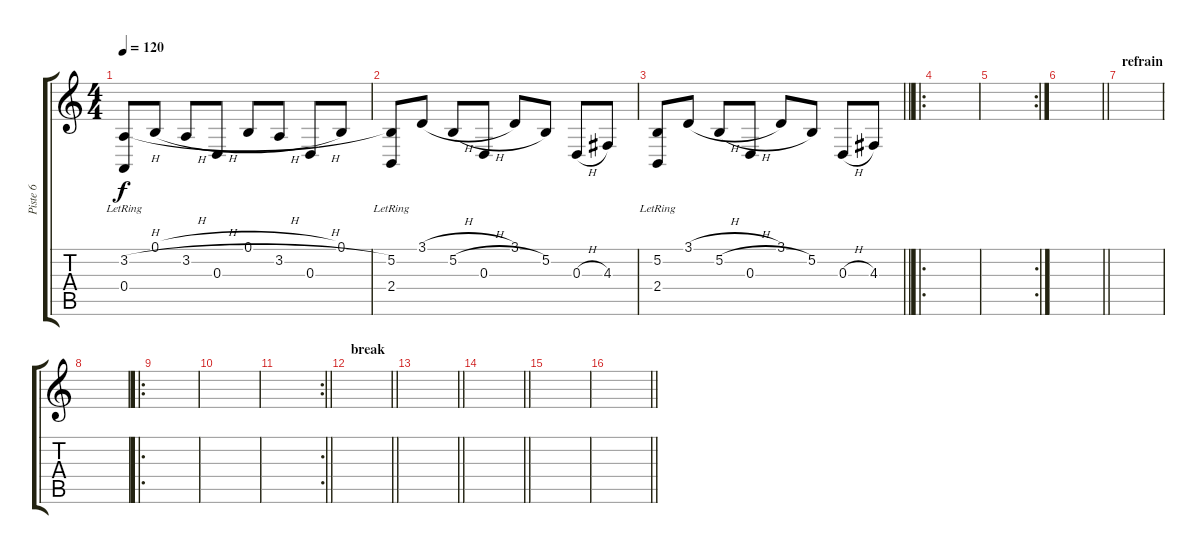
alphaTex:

\track ("Piste 6" "Piste 6") {instrument pizzicatostrings}
\staff {score tabs}
\tuning (B3 Gb3 D3 A2 E2 B1) {hide}
\ts (4 4)
\tempo 120
\clef g2
\ks c
(3.2{h} 0.4{lr}).8{dy f} 0.1{h}.8 3.2{h}.8 0.3.8 0.1{h}.8 3.2{h}.8 0.3.8 0.1.8 |
(5.2 2.4{lr}).8 3.1{h}.8 5.2{h}.8 0.3.8 3.1.8 5.2.8 0.3{h}.8 4.3.8 |
\barLineRight lightlight
(5.2 2.4{lr}).8 3.1{h}.8 5.2{h}.8 0.3.8 3.1.8 5.2.8 0.3{h}.8 4.3.8 |
\ro
|
\rc 2
|
\barLineRight lightlight
|
\section ("" "refrain")
|
|
\ro
|
|
\rc 2
\barLineRight lightlight
|
\section ("" "break")
\barLineRight lightlight
|
\barLineRight lightlight
|
\barLineRight lightlight
|
|
\barLineRight lightlight
